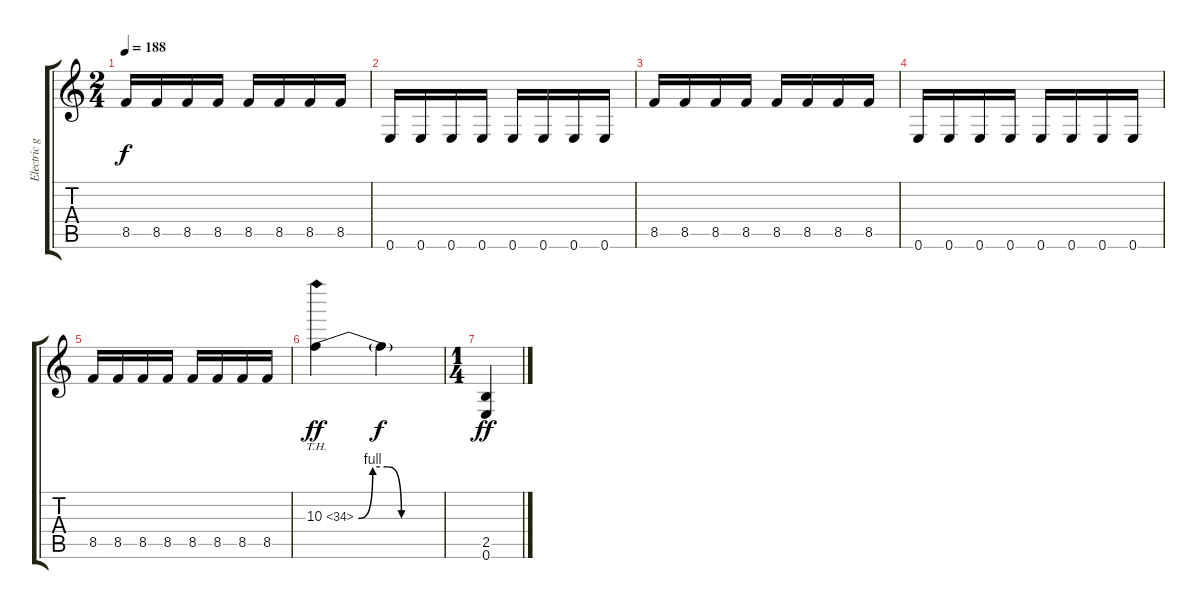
\track ("Electric guitar (Euronymous)" "Electric g") {instrument distortionguitar}
\staff {score tabs}
\tuning (E4 B3 G3 D3 A2 E2) {hide}
\ts (2 4)
\tempo 188
\clef g2
\ks c
8.5.16{dy f} 8.5.16 8.5.16 8.5.16 8.5.16 8.5.16 8.5.16 8.5.16 |
0.6.16 0.6.16 0.6.16 0.6.16 0.6.16 0.6.16 0.6.16 0.6.16 |
8.5.16 8.5.16 8.5.16 8.5.16 8.5.16 8.5.16 8.5.16 8.5.16 |
0.6.16 0.6.16 0.6.16 0.6.16 0.6.16 0.6.16 0.6.16 0.6.16 |
8.5.16 8.5.16 8.5.16 8.5.16 8.5.16 8.5.16 8.5.16 8.5.16 |
10.3{be (custom 0 0 10 4 20 4 30 0 60 0) th 24}.4{dy ff} 10.3{t}.4{dy f} |
\ts (1 4)
(2.5 0.6).4{dy ff}
